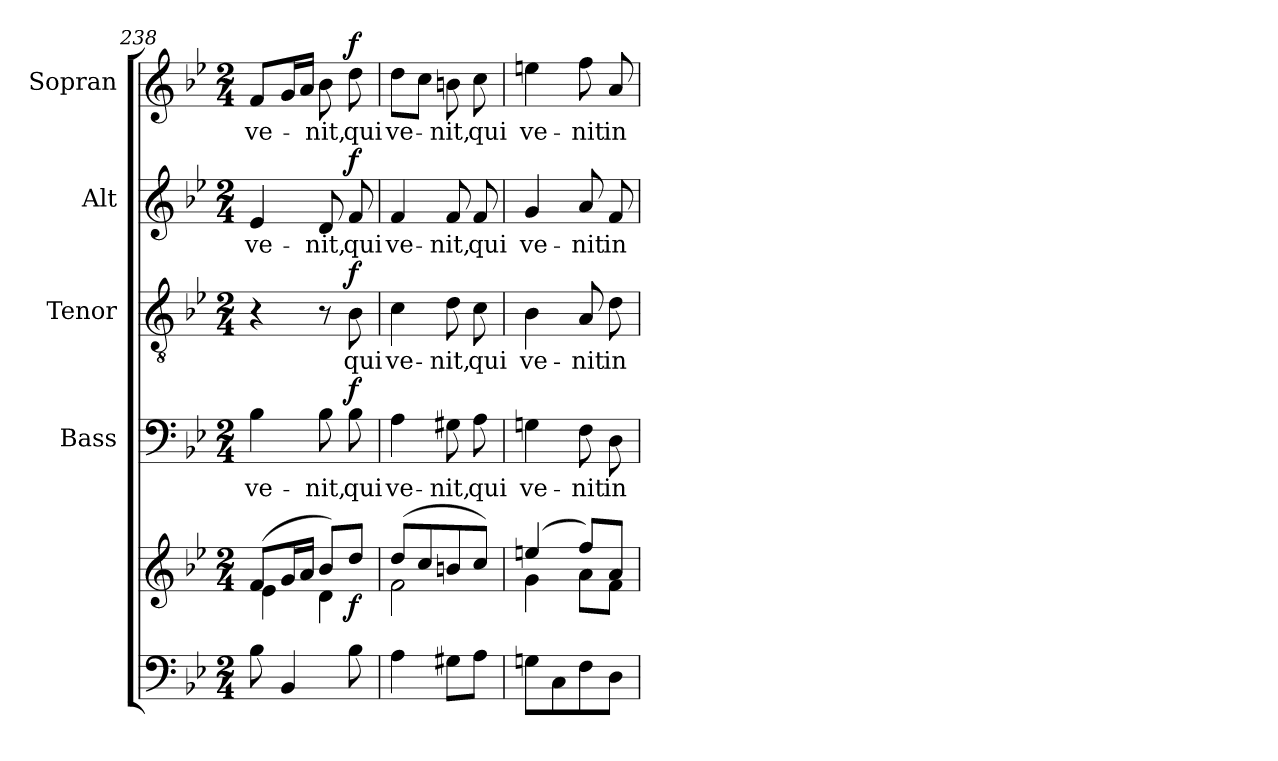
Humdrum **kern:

**kern	**kern	**dynam	**kern	**text	**dynam	**kern	**text	**dynam	**kern	**text	**dynam	**kern	**text	**dynam
*part5	*part5	*part5	*part4	*part4	*part4	*part3	*part3	*part3	*part2	*part2	*part2	*part1	*part1	*part1
*staff6	*staff5	*staff5/6	*staff4	*staff4	*staff4	*staff3	*staff3	*staff3	*staff2	*staff2	*staff2	*staff1	*staff1	*staff1
*	*	*	*I"Bass	*	*	*I"Tenor	*	*	*I"Alt	*	*	*I"Sopran	*	*
*	*	*	*I'B.	*	*	*I'T.	*	*	*I'A.	*	*	*I'S.	*	*
!!LO:PB:g=z
*clefF4	*clefG2	*	*clefF4	*	*	*clefGv2	*	*	*clefG2	*	*	*clefG2	*	*
*k[b-e-]	*k[b-e-]	*	*k[b-e-]	*	*	*k[b-e-]	*	*	*k[b-e-]	*	*	*k[b-e-]	*	*
*B-:	*B-:	*	*B-:	*	*	*B-:	*	*	*B-:	*	*	*B-:	*	*
*M2/4	*M2/4	*	*M2/4	*	*	*M2/4	*	*	*M2/4	*	*	*M2/4	*	*
=238	=238	=238	=238	=238	=238	=238	=238	=238	=238	=238	=238	=238	=238	=238
*	*^	*	*	*	*	*	*	*	*	*	*	*	*	*
!	!	!	!	!	!LO:LY:b	!	!	!	!	!	!LO:LY:b	!	!	!LO:LY:b	!
8B-\	(>8f/L	4e-\	.	4B-\	ve-	.	4r	.	.	4e-/	ve-	.	8f/L	ve-	.
4BB-/	16g/L	.	.	.	.	.	.	.	.	.	.	.	16g/L	.	.
.	16a/JJ	.	.	.	.	.	.	.	.	.	.	.	16a/JJ	.	.
!	!	!	!	!	!LO:LY:b	!	!	!	!	!	!LO:LY:b	!	!	!LO:LY:b	!
.	8b-/L)	4d\	.	8B-\	-nit,	.	8r	.	.	8d/	-nit,	.	8b-\	-nit,	.
!	!	!	!LO:DY:b	!	!LO:LY:b	!LO:DY:a	!	!LO:LY:b	!LO:DY:a	!	!LO:LY:b	!LO:DY:a	!	!LO:LY:b	!LO:DY:a
8B-\	8dd/J	.	f	8B-\	qui	f	8B-\	qui	f	8f/	qui	f	8dd\	qui	f
=239	=239	=239	=239	=239	=239	=239	=239	=239	=239	=239	=239	=239	=239	=239	=239
!	!	!	!	!	!LO:LY:b	!	!	!LO:LY:b	!	!	!LO:LY:b	!	!	!LO:LY:b	!
4A\	(>8dd/L	2f\	.	4A\	ve-	.	4c\	ve-	.	4f/	ve-	.	8dd\L	ve-	.
.	8cc/	.	.	.	.	.	.	.	.	.	.	.	8cc\J	.	.
!	!	!	!	!	!LO:LY:b	!	!	!LO:LY:b	!	!	!LO:LY:b	!	!	!LO:LY:b	!
8G#X\L	8bn/	.	.	8G#X\	-nit,	.	8d\	-nit,	.	8f/	-nit,	.	8bn\	-nit,	.
!	!	!	!	!	!LO:LY:b	!	!	!LO:LY:b	!	!	!LO:LY:b	!	!	!LO:LY:b	!
8A\J	8cc/J)	.	.	8A\	qui	.	8c\	qui	.	8f/	qui	.	8cc\	qui	.
=240	=240	=240	=240	=240	=240	=240	=240	=240	=240	=240	=240	=240	=240	=240	=240
!	!	!	!	!	!LO:LY:b	!	!	!LO:LY:b	!	!	!LO:LY:b	!	!	!LO:LY:b	!
8Gn\L	(4een/	4g\	.	4Gn\	ve-	.	4B-\	ve-	.	4g/	ve-	.	4een\	ve-	.
8C\	.	.	.	.	.	.	.	.	.	.	.	.	.	.	.
!	!	!	!	!	!LO:LY:b	!	!	!LO:LY:b	!	!	!LO:LY:b	!	!	!LO:LY:b	!
8F\	8ff/L)	8a\L	.	8F\	-nit	.	8A/	-nit	.	8a/	-nit	.	8ff\	-nit	.
!	!	!	!	!	!LO:LY:b	!	!	!LO:LY:b	!	!	!LO:LY:b	!	!	!LO:LY:b	!
8D\J	8a/J	8f\J	.	8D\	in	.	8d\	in	.	8f/	in	.	8a/	in	.
*	*v	*v	*	*	*	*	*	*	*	*	*	*	*	*	*
=	=	=	=	=	=	=	=	=	=	=	=	=	=	=
*-	*-	*-	*-	*-	*-	*-	*-	*-	*-	*-	*-	*-	*-	*-
